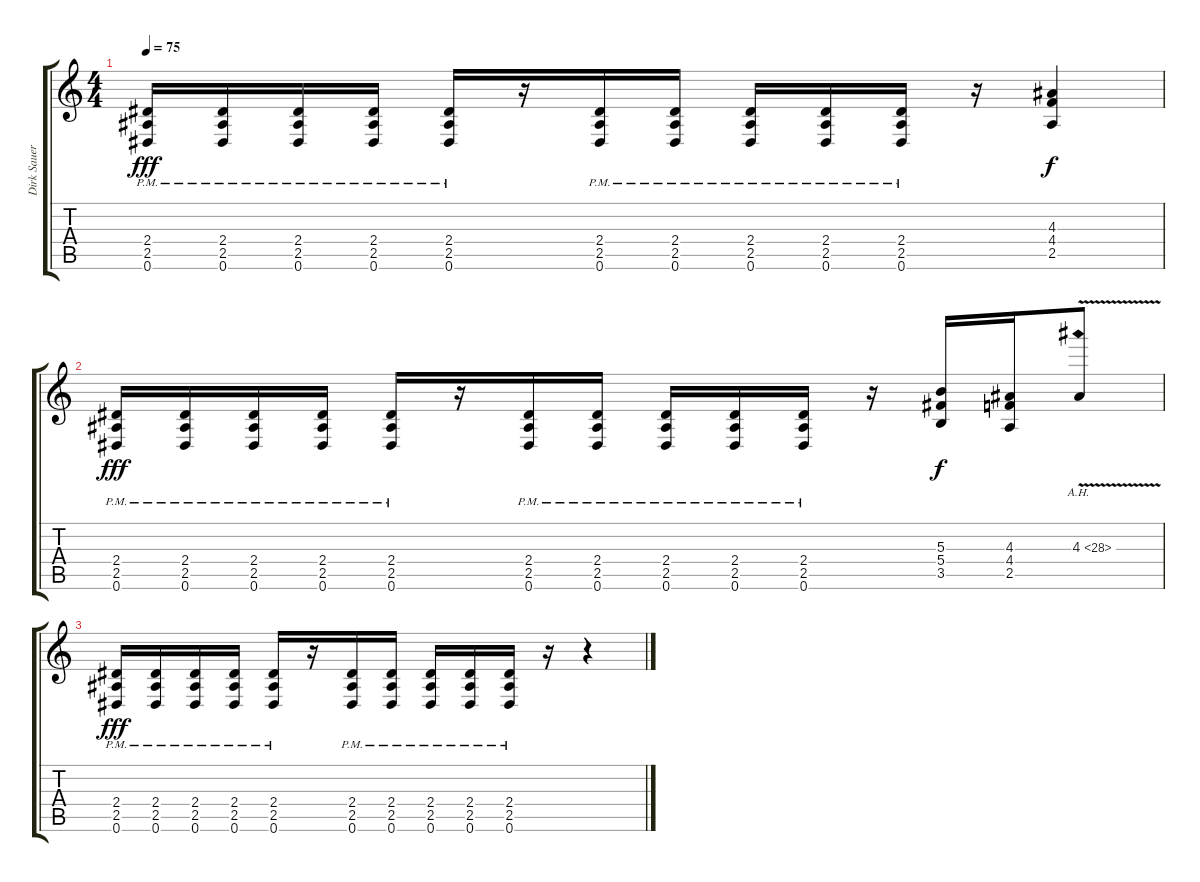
\track ("Dirk Sauer" "Dirk Sauer") {instrument distortionguitar}
\staff {score tabs}
\tuning (Eb4 Bb3 Gb3 Db3 Ab2 Eb2) {hide}
\ts (4 4)
\tempo 75
\clef g2
\ks c
(2.4{pm} 2.5{pm} 0.6{pm}).16{dy fff} (2.4{pm} 2.5{pm} 0.6{pm}).16 (2.4{pm} 2.5{pm} 0.6{pm}).16 (2.4{pm} 2.5{pm} 0.6{pm}).16 (2.4{pm} 2.5{pm} 0.6{pm}).16 r.16 (2.4{pm} 2.5{pm} 0.6{pm}).16 (2.4{pm} 2.5{pm} 0.6{pm}).16 (2.4{pm} 2.5{pm} 0.6{pm}).16 (2.4{pm} 2.5{pm} 0.6{pm}).16 (2.4{pm} 2.5{pm} 0.6{pm}).16 r.16 (4.3 4.4 2.5).4{dy f} |
(2.4{pm} 2.5{pm} 0.6{pm}).16{dy fff} (2.4{pm} 2.5{pm} 0.6{pm}).16 (2.4{pm} 2.5{pm} 0.6{pm}).16 (2.4{pm} 2.5{pm} 0.6{pm}).16 (2.4{pm} 2.5{pm} 0.6{pm}).16 r.16 (2.4{pm} 2.5{pm} 0.6{pm}).16 (2.4{pm} 2.5{pm} 0.6{pm}).16 (2.4{pm} 2.5{pm} 0.6{pm}).16 (2.4{pm} 2.5{pm} 0.6{pm}).16 (2.4{pm} 2.5{pm} 0.6{pm}).16 r.16 (5.3 5.4 3.5).16{dy f} (4.3 4.4 2.5).16 4.3{ah 24 v}.8 |
(2.4{pm} 2.5{pm} 0.6{pm}).16{dy fff} (2.4{pm} 2.5{pm} 0.6{pm}).16 (2.4{pm} 2.5{pm} 0.6{pm}).16 (2.4{pm} 2.5{pm} 0.6{pm}).16 (2.4{pm} 2.5{pm} 0.6{pm}).16 r.16 (2.4{pm} 2.5{pm} 0.6{pm}).16 (2.4{pm} 2.5{pm} 0.6{pm}).16 (2.4{pm} 2.5{pm} 0.6{pm}).16 (2.4{pm} 2.5{pm} 0.6{pm}).16 (2.4{pm} 2.5{pm} 0.6{pm}).16 r.16 r.4
